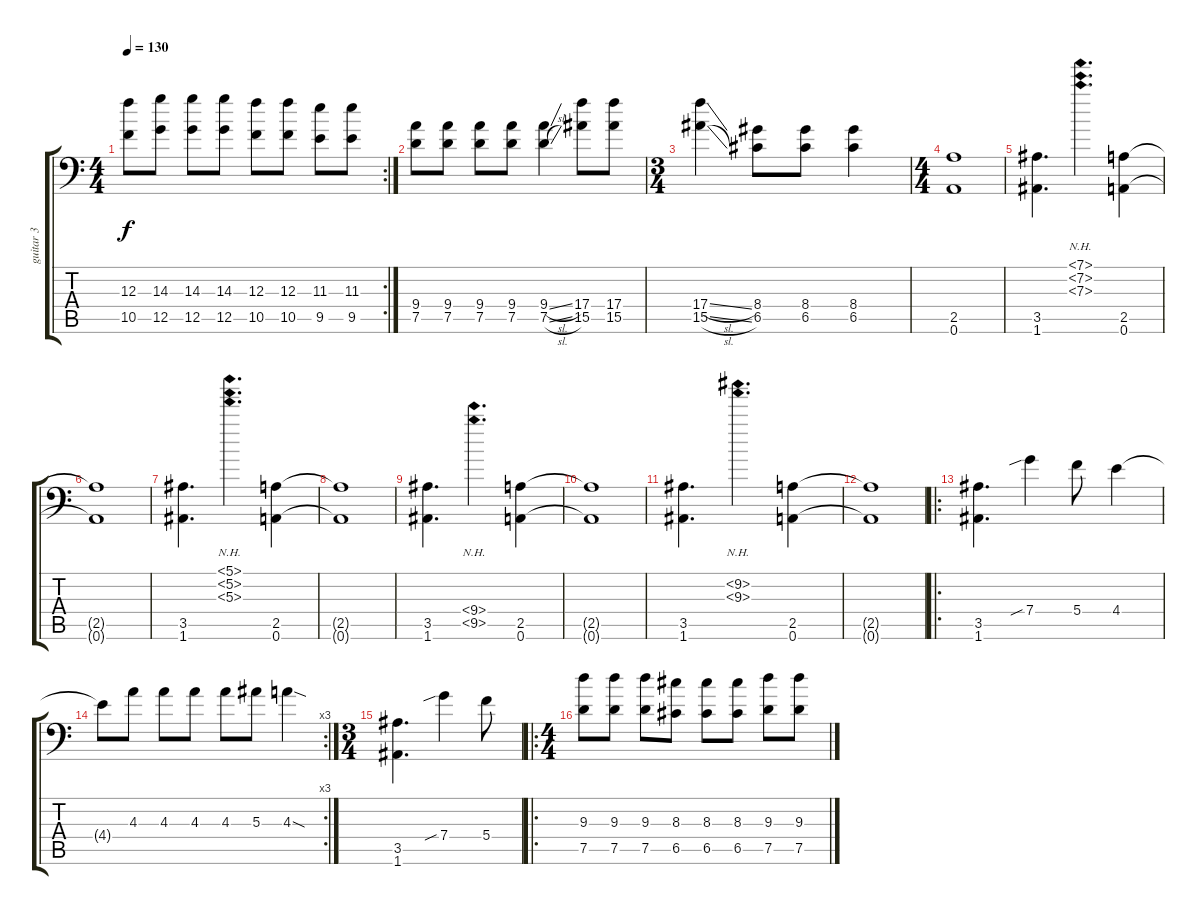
\track ("guitar 3" "guitar 3") {instrument distortionguitar}
\staff {score tabs}
\tuning (D4 A3 F3 C3 G2 A1) {hide}
\rc 2
\ts (4 4)
\tempo 130
\clef f4
\ks c
(12.3 10.5).8{dy f} (14.3 12.5).8 (14.3 12.5).8 (14.3 12.5).8 (12.3 10.5).8 (12.3 10.5).8 (11.3 9.5).8 (11.3 9.5).8 |
(9.4 7.5).8 (9.4 7.5).8 (9.4 7.5).8 (9.4 7.5).8 (9.4{sl} 7.5{sl}).4 (17.4 15.5).8 (17.4 15.5).8 |
\ts (3 4)
(17.4{sl} 15.5{sl}).4 (8.4 6.5).8 (8.4 6.5).8 (8.4 6.5).4 |
\ts (4 4)
(2.5 0.6).1 |
(3.5 1.6).4{d} (7.1{nh} 7.2{nh} 7.3{nh}).4{d} (2.5 0.6).4 |
(2.5{t} 0.6{t}).1 |
(3.5 1.6).4{d} (5.1{nh} 5.2{nh} 5.3{nh}).4{d} (2.5 0.6).4 |
(2.5{t} 0.6{t}).1 |
(3.5 1.6).4{d} (9.4{nh} 9.5{nh}).4{d} (2.5 0.6).4 |
(2.5{t} 0.6{t}).1 |
(3.5 1.6).4{d} (9.2{nh} 9.3{nh}).4{d} (2.5 0.6).4 |
(2.5{t} 0.6{t}).1 |
\ro
(3.5 1.6).4{d} 7.4{sib}.4 5.4.8 4.4.4 |
\rc 3
4.4{t}.8 4.3.8 4.3.8 4.3.8 4.3.8 5.3.8 4.3{sod}.4 |
\ts (3 4)
(3.5 1.6).4{d} 7.4{sib}.4 5.4.8 |
\ro
\ts (4 4)
(9.3 7.5).8 (9.3 7.5).8 (9.3 7.5).8 (8.3 6.5).8 (8.3 6.5).8 (8.3 6.5).8 (9.3 7.5).8 (9.3 7.5).8
